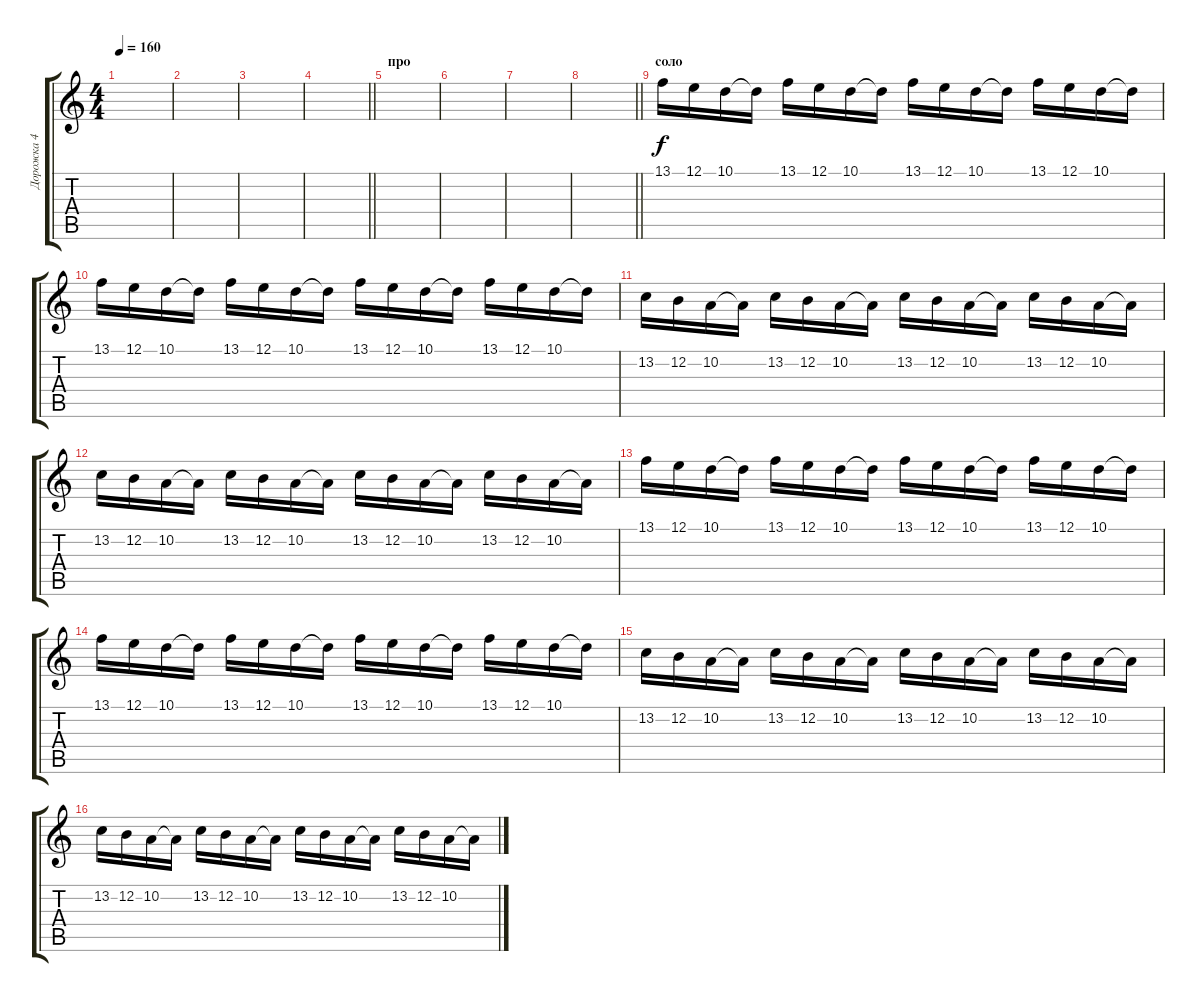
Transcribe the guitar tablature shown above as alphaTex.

\track ("Дорожка 4" "Дорожка 4") {instrument violin}
\staff {score tabs}
\tuning (E4 B3 G3 D3 A2 E2) {hide}
\ts (4 4)
\tempo 160
\clef g2
\ks c
|
|
|
\barLineRight lightlight
|
\section ("" "про")
|
|
|
\barLineRight lightlight
|
\section ("" "соло")
13.1.16 12.1.16 10.1.16 10.1{t}.16 13.1.16 12.1.16 10.1.16 10.1{t}.16 13.1.16 12.1.16 10.1.16 10.1{t}.16 13.1.16 12.1.16 10.1.16 10.1{t}.16 |
13.1.16 12.1.16 10.1.16 10.1{t}.16 13.1.16 12.1.16 10.1.16 10.1{t}.16 13.1.16 12.1.16 10.1.16 10.1{t}.16 13.1.16 12.1.16 10.1.16 10.1{t}.16 |
13.2.16 12.2.16 10.2.16 10.2{t}.16 13.2.16 12.2.16 10.2.16 10.2{t}.16 13.2.16 12.2.16 10.2.16 10.2{t}.16 13.2.16 12.2.16 10.2.16 10.2{t}.16 |
13.2.16 12.2.16 10.2.16 10.2{t}.16 13.2.16 12.2.16 10.2.16 10.2{t}.16 13.2.16 12.2.16 10.2.16 10.2{t}.16 13.2.16 12.2.16 10.2.16 10.2{t}.16 |
13.1.16 12.1.16 10.1.16 10.1{t}.16 13.1.16 12.1.16 10.1.16 10.1{t}.16 13.1.16 12.1.16 10.1.16 10.1{t}.16 13.1.16 12.1.16 10.1.16 10.1{t}.16 |
13.1.16 12.1.16 10.1.16 10.1{t}.16 13.1.16 12.1.16 10.1.16 10.1{t}.16 13.1.16 12.1.16 10.1.16 10.1{t}.16 13.1.16 12.1.16 10.1.16 10.1{t}.16 |
13.2.16 12.2.16 10.2.16 10.2{t}.16 13.2.16 12.2.16 10.2.16 10.2{t}.16 13.2.16 12.2.16 10.2.16 10.2{t}.16 13.2.16 12.2.16 10.2.16 10.2{t}.16 |
13.2.16 12.2.16 10.2.16 10.2{t}.16 13.2.16 12.2.16 10.2.16 10.2{t}.16 13.2.16 12.2.16 10.2.16 10.2{t}.16 13.2.16 12.2.16 10.2.16 10.2{t}.16
